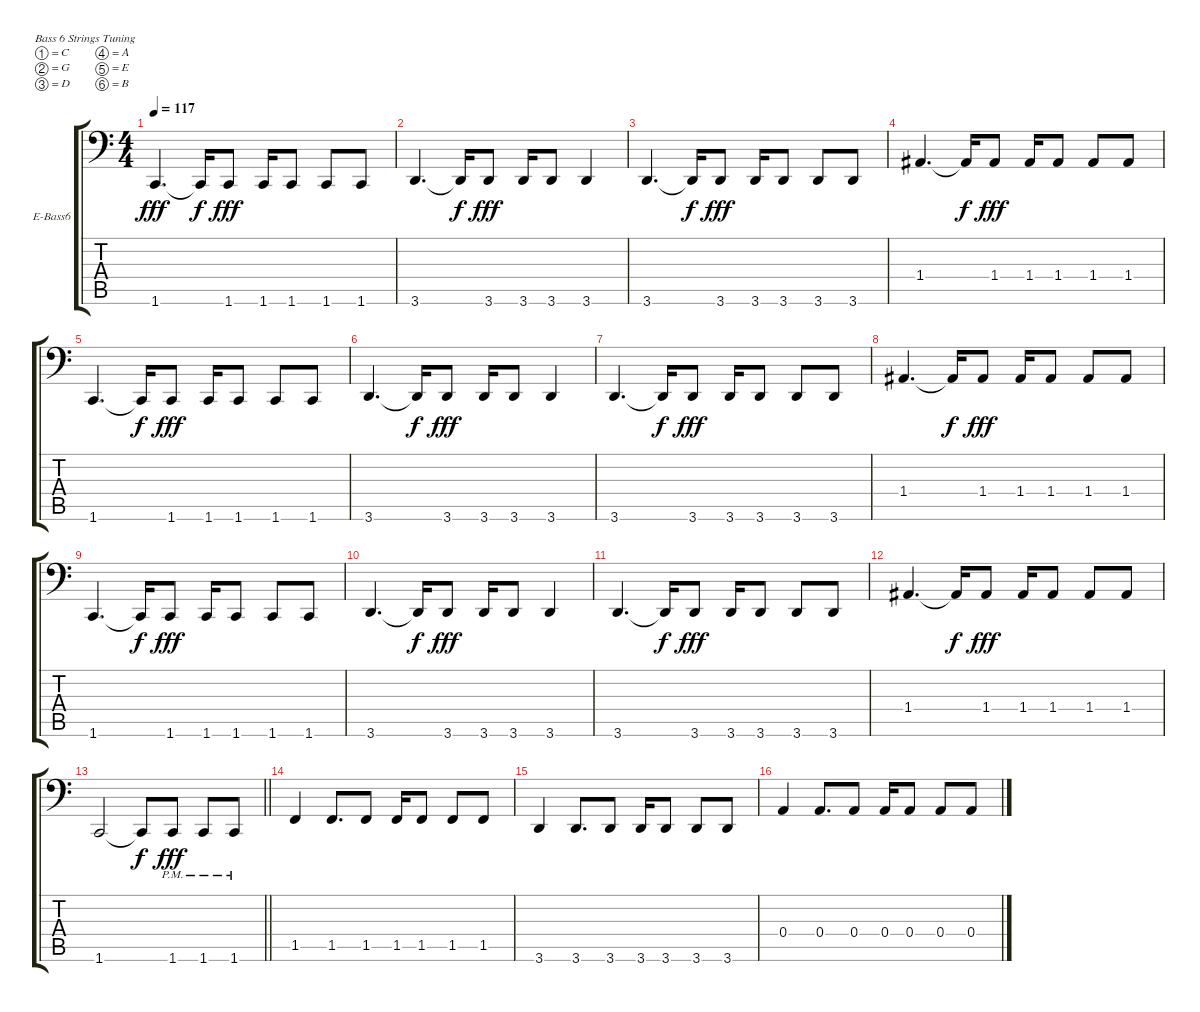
\defaultSystemsLayout 4
\bracketExtendMode groupsimilarinstruments
\firstSystemTrackNameOrientation horizontal
\otherSystemsTrackNameOrientation horizontal
\track ("denver" "E-Bass6") {instrument electricbassfinger}
\staff {score tabs}
\tuning (C3 G2 D2 A1 E1 B0)
\ts (4 4)
\tempo 117
\clef f4
\scale
0.333333
\ks c
1.6.4{d dy fff} 1.6{t}.16{dy f} 1.6.8{dy fff} 1.6.16 1.6.8 1.6.8 1.6.8 |
\scale
0.333333 3.6.4{d} 3.6{t}.16{dy f} 3.6.8{dy fff} 3.6.16 3.6.8 3.6.4 |
\scale
0.333333 3.6.4{d} 3.6{t}.16{dy f} 3.6.8{dy fff} 3.6.16 3.6.8 3.6.8 3.6.8 |
\scale
0.333333 1.4.4{d} 1.4{t}.16{dy f} 1.4.8{dy fff} 1.4.16 1.4.8 1.4.8 1.4.8 |
\scale
0.333333 1.6.4{d} 1.6{t}.16{dy f} 1.6.8{dy fff} 1.6.16 1.6.8 1.6.8 1.6.8 |
\scale
0.333333 3.6.4{d} 3.6{t}.16{dy f} 3.6.8{dy fff} 3.6.16 3.6.8 3.6.4 |
\scale
0.333333 3.6.4{d} 3.6{t}.16{dy f} 3.6.8{dy fff} 3.6.16 3.6.8 3.6.8 3.6.8 |
\scale
0.333333 1.4.4{d} 1.4{t}.16{dy f} 1.4.8{dy fff} 1.4.16 1.4.8 1.4.8 1.4.8 |
\scale
0.333333 1.6.4{d} 1.6{t}.16{dy f} 1.6.8{dy fff} 1.6.16 1.6.8 1.6.8 1.6.8 |
\scale
0.333333 3.6.4{d} 3.6{t}.16{dy f} 3.6.8{dy fff} 3.6.16 3.6.8 3.6.4 |
\scale
0.333333 3.6.4{d} 3.6{t}.16{dy f} 3.6.8{dy fff} 3.6.16 3.6.8 3.6.8 3.6.8 |
\scale
0.333333 1.4.4{d} 1.4{t}.16{dy f} 1.4.8{dy fff} 1.4.16 1.4.8 1.4.8 1.4.8 |
\scale
0.333333
\barLineRight lightlight
1.6.2 1.6{t}.8{dy f} 1.6{pm}.8{dy fff} 1.6{pm}.8 1.6{pm}.8 |
\scale
0.333333 1.5.4 1.5.8{d} 1.5.8 1.5.16 1.5.8 1.5.8 1.5.8 |
\scale
0.333333 3.6.4 3.6.8{d} 3.6.8 3.6.16 3.6.8 3.6.8 3.6.8 |
\scale
0.333333 0.4.4 0.4.8{d} 0.4.8 0.4.16 0.4.8 0.4.8 0.4.8
